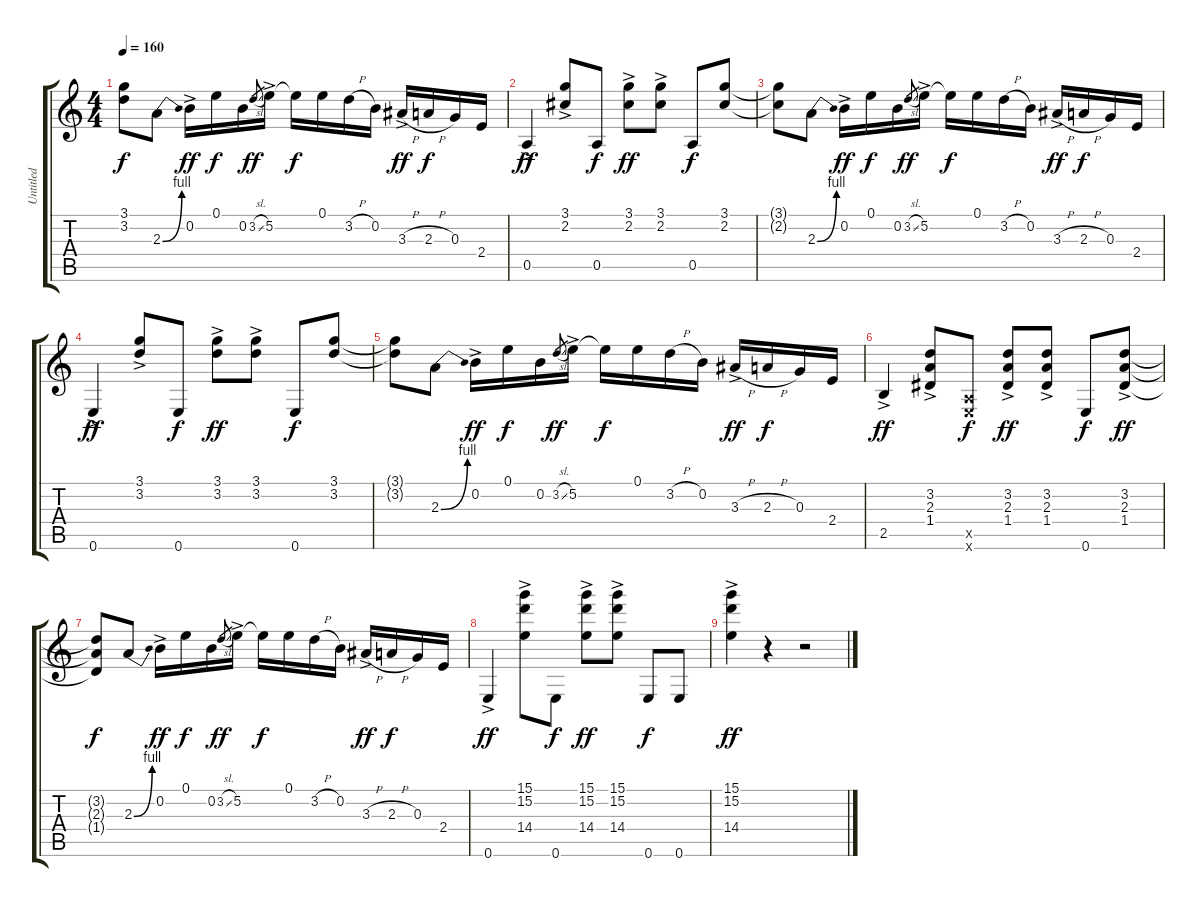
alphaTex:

\track ("Untitled" "Untitled") {instrument distortionguitar}
\staff {score tabs}
\tuning (E4 B3 G3 D3 A2 E2) {hide}
\ts (4 4)
\tempo 160
\clef g2
\ks c
(3.1{t} 3.2{t}).8{dy f} 2.3{be (bend 0 0 60 4)}.8 0.2{ac}.16{dy ff} 0.1.16{dy f} 0.2.16 3.2{sl}.8{gr dy ff} 5.2{ac}.16 5.2{t}.16{dy f} 0.1.16 3.2{h}.16 0.2.16 3.3{h ac}.16{dy ff} 2.3{h}.16{dy f} 0.3.16 2.4.16 |
0.5{ac}.4{dy ff} (3.1{ac} 2.2{ac}).8 0.5.8{dy f} (3.1{ac} 2.2{ac}).8{dy ff} (3.1{ac} 2.2{ac}).8 0.5.8{dy f} (3.1 2.2).8 |
(3.1{t} 2.2{t}).8 2.3{be (bend 0 0 60 4)}.8 0.2{ac}.16{dy ff} 0.1.16{dy f} 0.2.16 3.2{sl}.8{gr dy ff} 5.2{ac}.16 5.2{t}.16{dy f} 0.1.16 3.2{h}.16 0.2.16 3.3{h ac}.16{dy ff} 2.3{h}.16{dy f} 0.3.16 2.4.16 |
0.6{ac}.4{dy ff} (3.1{ac} 3.2{ac}).8 0.6.8{dy f} (3.1{ac} 3.2{ac}).8{dy ff} (3.1{ac} 3.2{ac}).8 0.6.8{dy f} (3.1 3.2).8 |
(3.1{t} 3.2{t}).8 2.3{be (bend 0 0 60 4)}.8 0.2{ac}.16{dy ff} 0.1.16{dy f} 0.2.16 3.2{sl}.8{gr dy ff} 5.2{ac}.16 5.2{t}.16{dy f} 0.1.16 3.2{h}.16 0.2.16 3.3{h ac}.16{dy ff} 2.3{h}.16{dy f} 0.3.16 2.4.16 |
2.5{ac}.4{dy ff} (3.2{ac} 2.3{ac} 1.4{ac}).8 (0.5{x} 0.6{x}).8{dy f} (3.2{ac} 2.3{ac} 1.4{ac}).8{dy ff} (3.2{ac} 2.3{ac} 1.4{ac}).8 0.6.8{dy f} (3.2{ac} 2.3{ac} 1.4{ac}).8{dy ff} |
(3.2{t} 2.3{t} 1.4{t}).8{dy f} 2.3{be (bend 0 0 60 4)}.8 0.2{ac}.16{dy ff} 0.1.16{dy f} 0.2.16 3.2{sl}.8{gr dy ff} 5.2{ac}.16 5.2{t}.16{dy f} 0.1.16 3.2{h}.16 0.2.16 3.3{h ac}.16{dy ff} 2.3{h}.16{dy f} 0.3.16 2.4.16 |
0.6{ac}.4{dy ff} (15.1{ac} 15.2{ac} 14.4{ac}).8 0.6.8{dy f} (15.1{ac} 15.2{ac} 14.4{ac}).8{dy ff} (15.1{ac} 15.2{ac} 14.4{ac}).8 0.6.8{dy f} 0.6.8 |
(15.1{ac} 15.2{ac} 14.4{ac}).4{dy ff} r.4 r.2
